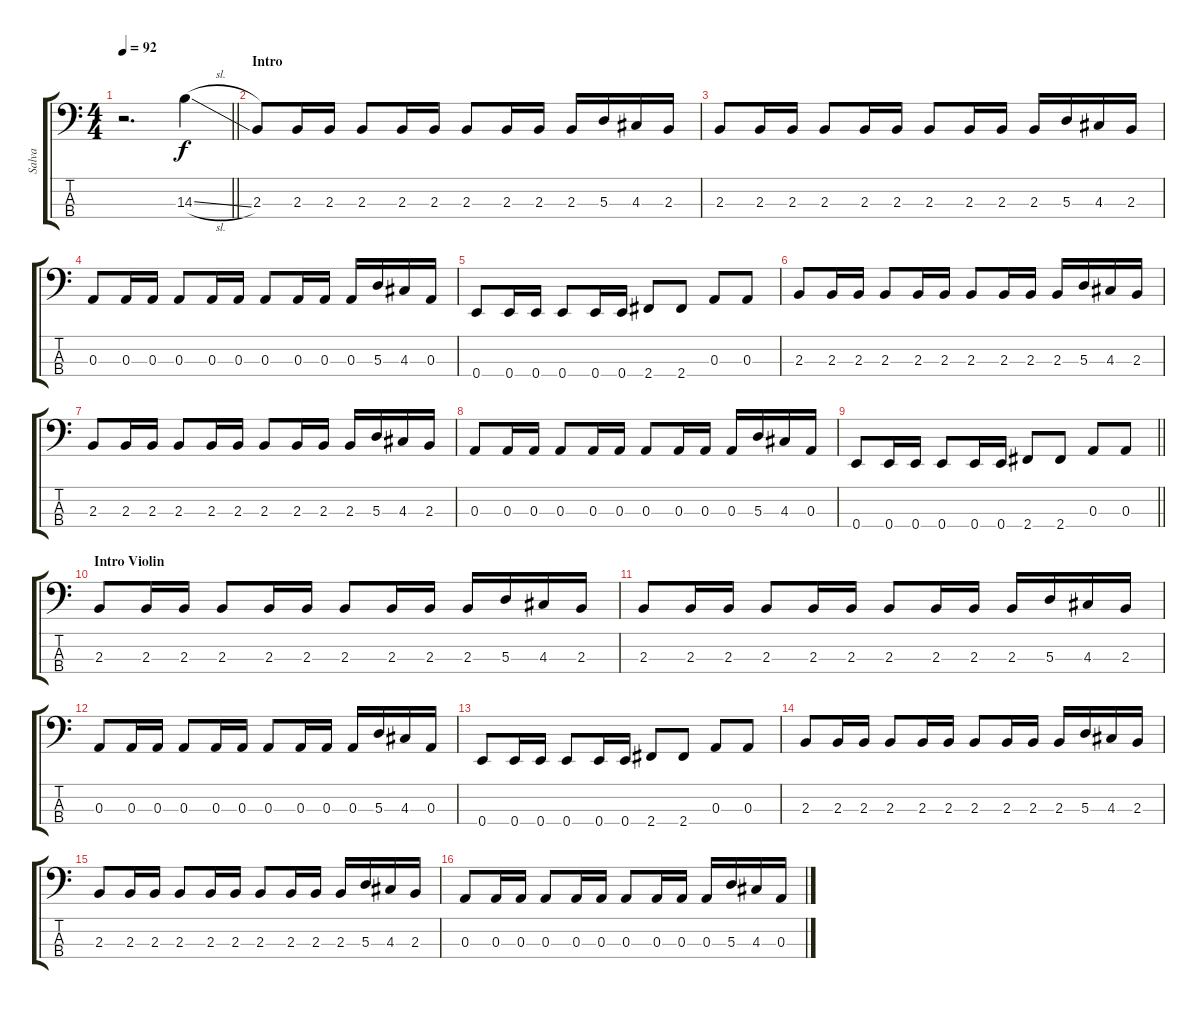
\track ("Salva" "Salva") {instrument electricbassfinger}
\staff {score tabs}
\tuning (G2 D2 A1 E1) {hide}
\ts (4 4)
\tempo 92
\clef f4
\barLineRight lightlight
\ks c
r.2{d dy f instrument electricbassfinger} 14.3{sl}.4 |
\section ("" "Intro")
2.3.8 2.3.16 2.3.16 2.3.8 2.3.16 2.3.16 2.3.8 2.3.16 2.3.16 2.3.16 5.3.16 4.3.16 2.3.16 |
2.3.8 2.3.16 2.3.16 2.3.8 2.3.16 2.3.16 2.3.8 2.3.16 2.3.16 2.3.16 5.3.16 4.3.16 2.3.16 |
0.3.8 0.3.16 0.3.16 0.3.8 0.3.16 0.3.16 0.3.8 0.3.16 0.3.16 0.3.16 5.3.16 4.3.16 0.3.16 |
0.4.8 0.4.16 0.4.16 0.4.8 0.4.16 0.4.16 2.4.8 2.4.8 0.3.8 0.3.8 |
2.3.8 2.3.16 2.3.16 2.3.8 2.3.16 2.3.16 2.3.8 2.3.16 2.3.16 2.3.16 5.3.16 4.3.16 2.3.16 |
2.3.8 2.3.16 2.3.16 2.3.8 2.3.16 2.3.16 2.3.8 2.3.16 2.3.16 2.3.16 5.3.16 4.3.16 2.3.16 |
0.3.8 0.3.16 0.3.16 0.3.8 0.3.16 0.3.16 0.3.8 0.3.16 0.3.16 0.3.16 5.3.16 4.3.16 0.3.16 |
\barLineRight lightlight
0.4.8 0.4.16 0.4.16 0.4.8 0.4.16 0.4.16 2.4.8 2.4.8 0.3.8 0.3.8 |
\section ("" "Intro Violin")
2.3.8 2.3.16 2.3.16 2.3.8 2.3.16 2.3.16 2.3.8 2.3.16 2.3.16 2.3.16 5.3.16 4.3.16 2.3.16 |
2.3.8 2.3.16 2.3.16 2.3.8 2.3.16 2.3.16 2.3.8 2.3.16 2.3.16 2.3.16 5.3.16 4.3.16 2.3.16 |
0.3.8 0.3.16 0.3.16 0.3.8 0.3.16 0.3.16 0.3.8 0.3.16 0.3.16 0.3.16 5.3.16 4.3.16 0.3.16 |
0.4.8 0.4.16 0.4.16 0.4.8 0.4.16 0.4.16 2.4.8 2.4.8 0.3.8 0.3.8 |
2.3.8 2.3.16 2.3.16 2.3.8 2.3.16 2.3.16 2.3.8 2.3.16 2.3.16 2.3.16 5.3.16 4.3.16 2.3.16 |
2.3.8 2.3.16 2.3.16 2.3.8 2.3.16 2.3.16 2.3.8 2.3.16 2.3.16 2.3.16 5.3.16 4.3.16 2.3.16 |
0.3.8 0.3.16 0.3.16 0.3.8 0.3.16 0.3.16 0.3.8 0.3.16 0.3.16 0.3.16 5.3.16 4.3.16 0.3.16
